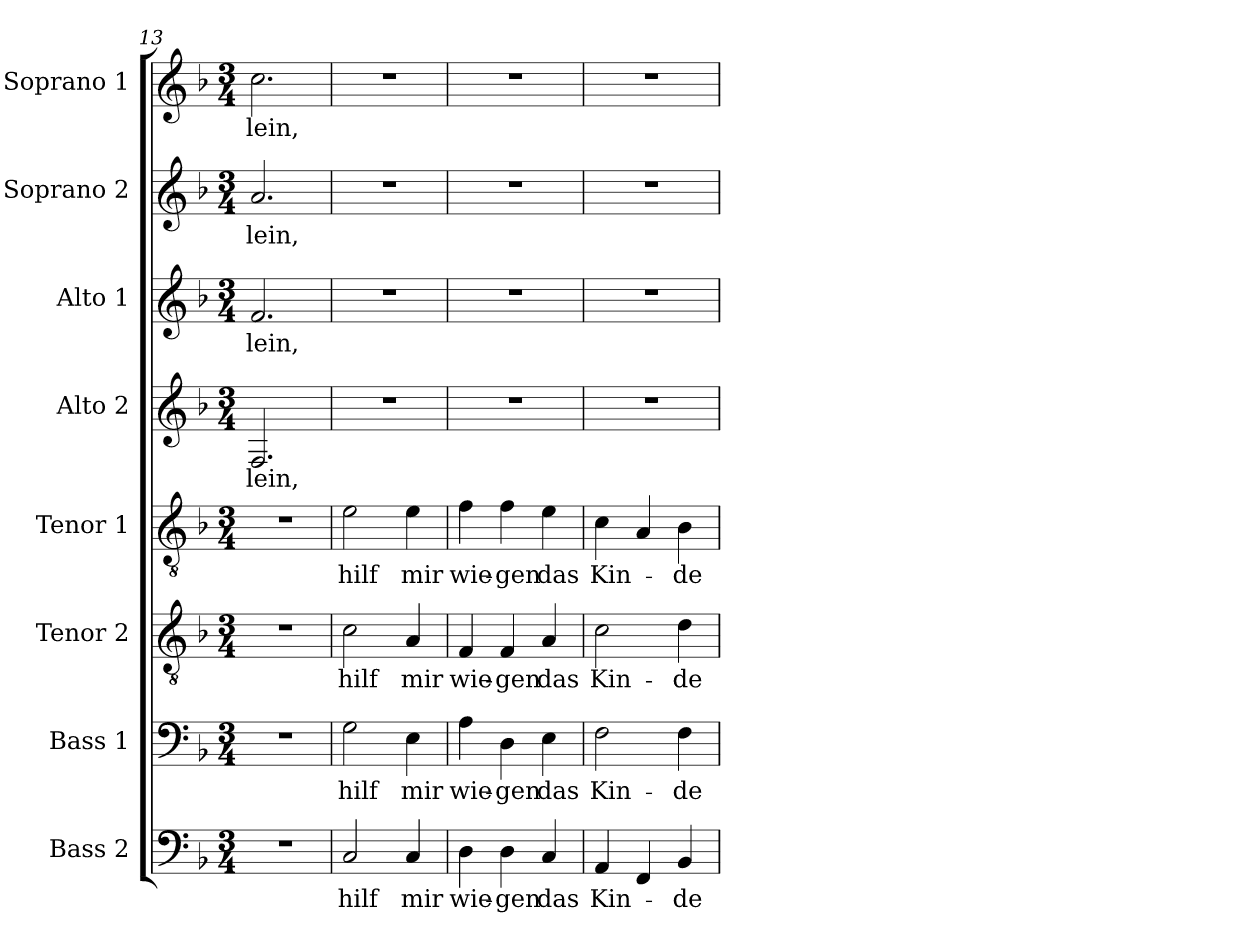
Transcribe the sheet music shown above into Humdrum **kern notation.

**kern	**text	**kern	**text	**kern	**text	**kern	**text	**kern	**text	**kern	**text	**kern	**text	**kern	**text
*part8	*part8	*part7	*part7	*part6	*part6	*part5	*part5	*part4	*part4	*part3	*part3	*part2	*part2	*part1	*part1
*staff8	*staff8	*staff7	*staff7	*staff6	*staff6	*staff5	*staff5	*staff4	*staff4	*staff3	*staff3	*staff2	*staff2	*staff1	*staff1
*I"Bass 2	*	*I"Bass 1	*	*I"Tenor 2	*	*I"Tenor 1	*	*I"Alto 2	*	*I"Alto 1	*	*I"Soprano 2	*	*I"Soprano 1	*
*I'B2	*	*I'B1	*	*I'T2	*	*I'T1	*	*I'A2	*	*I'A1	*	*I'S2	*	*I'S1	*
*clefF4	*	*clefF4	*	*clefGv2	*	*clefGv2	*	*clefG2	*	*clefG2	*	*clefG2	*	*clefG2	*
*	*	*	*	*ITrd7c12	*	*ITrd7c12	*	*	*	*	*	*	*	*	*
*k[b-]	*	*k[b-]	*	*k[b-]	*	*k[b-]	*	*k[b-]	*	*k[b-]	*	*k[b-]	*	*k[b-]	*
*F:	*	*F:	*	*F:	*	*F:	*	*F:	*	*F:	*	*F:	*	*F:	*
*M3/4	*	*M3/4	*	*M3/4	*	*M3/4	*	*M3/4	*	*M3/4	*	*M3/4	*	*M3/4	*
=13	=13	=13	=13	=13	=13	=13	=13	=13	=13	=13	=13	=13	=13	=13	=13
!LO:N:vis=1	!	!LO:N:vis=1	!	!LO:N:vis=1	!	!LO:N:vis=1	!	!	!	!	!	!	!	!	!
!	!	!	!	!	!	!	!	!	!LO:LY:b:color=#000000	!	!	!	!	!	!
!	!	!	!	!	!	!	!	!	!	!	!LO:LY:b:color=#000000	!	!	!	!
!	!	!	!	!	!	!	!	!	!	!	!	!	!LO:LY:b:color=#000000	!	!
!	!	!	!	!	!	!	!	!	!	!	!	!	!	!	!LO:LY:b:color=#000000
2.r	.	2.r	.	2.r	.	2.r	.	2.Fi/	-lein,	2.fi/	-lein,	2.ai/	-lein,	2.cci\	-lein,
=14	=14	=14	=14	=14	=14	=14	=14	=14	=14	=14	=14	=14	=14	=14	=14
!	!LO:LY:b:color=#000000	!	!	!	!	!	!	!	!	!	!	!	!	!	!
!	!	!	!LO:LY:b:color=#000000	!	!	!	!	!	!	!	!	!	!	!	!
!	!	!	!	!	!LO:LY:b:color=#000000	!	!	!	!	!	!	!	!	!	!
!	!	!	!	!	!	!	!LO:LY:b:color=#000000	!LO:N:vis=1	!	!LO:N:vis=1	!	!LO:N:vis=1	!	!LO:N:vis=1	!
2Ci/	hilf	2Gi\	hilf	2Ci\	hilf	2Ei\	hilf	2.r	.	2.r	.	2.r	.	2.r	.
!	!LO:LY:b:color=#000000	!	!	!	!	!	!	!	!	!	!	!	!	!	!
!	!	!	!LO:LY:b:color=#000000	!	!	!	!	!	!	!	!	!	!	!	!
!	!	!	!	!	!LO:LY:b:color=#000000	!	!	!	!	!	!	!	!	!	!
!	!	!	!	!	!	!	!LO:LY:b:color=#000000	!	!	!	!	!	!	!	!
4Ci/	mir	4Ei\	mir	4AAi/	mir	4Ei\	mir	.	.	.	.	.	.	.	.
=15	=15	=15	=15	=15	=15	=15	=15	=15	=15	=15	=15	=15	=15	=15	=15
!	!LO:LY:b:color=#000000	!	!	!	!	!	!	!	!	!	!	!	!	!	!
!	!	!	!LO:LY:b:color=#000000	!	!	!	!	!	!	!	!	!	!	!	!
!	!	!	!	!	!LO:LY:b:color=#000000	!	!	!	!	!	!	!	!	!	!
!	!	!	!	!	!	!	!LO:LY:b:color=#000000	!LO:N:vis=1	!	!LO:N:vis=1	!	!LO:N:vis=1	!	!LO:N:vis=1	!
4Di\	wie-	4Ai\	wie-	4FFi/	wie-	4Fi\	wie-	2.r	.	2.r	.	2.r	.	2.r	.
!	!LO:LY:b:color=#000000	!	!	!	!	!	!	!	!	!	!	!	!	!	!
!	!	!	!LO:LY:b:color=#000000	!	!	!	!	!	!	!	!	!	!	!	!
!	!	!	!	!	!LO:LY:b:color=#000000	!	!	!	!	!	!	!	!	!	!
!	!	!	!	!	!	!	!LO:LY:b:color=#000000	!	!	!	!	!	!	!	!
4Di\	-gen	4Di\	-gen	4FFi/	-gen	4Fi\	-gen	.	.	.	.	.	.	.	.
!	!LO:LY:b:color=#000000	!	!	!	!	!	!	!	!	!	!	!	!	!	!
!	!	!	!LO:LY:b:color=#000000	!	!	!	!	!	!	!	!	!	!	!	!
!	!	!	!	!	!LO:LY:b:color=#000000	!	!	!	!	!	!	!	!	!	!
!	!	!	!	!	!	!	!LO:LY:b:color=#000000	!	!	!	!	!	!	!	!
4Ci/	das	4Ei\	das	4AAi/	das	4Ei\	das	.	.	.	.	.	.	.	.
=16	=16	=16	=16	=16	=16	=16	=16	=16	=16	=16	=16	=16	=16	=16	=16
!	!LO:LY:b:color=#000000	!	!	!	!	!	!	!	!	!	!	!	!	!	!
!	!	!	!LO:LY:b:color=#000000	!	!	!	!	!	!	!	!	!	!	!	!
!	!	!	!	!	!LO:LY:b:color=#000000	!	!	!	!	!	!	!	!	!	!
!	!	!	!	!	!	!	!LO:LY:b:color=#000000	!LO:N:vis=1	!	!LO:N:vis=1	!	!LO:N:vis=1	!	!LO:N:vis=1	!
4AAi/	Kin-	2Fi\	Kin-	2Ci\	Kin-	4Ci\	Kin-	2.r	.	2.r	.	2.r	.	2.r	.
4FFi/	.	.	.	.	.	4AAi/	.	.	.	.	.	.	.	.	.
!	!LO:LY:b:color=#000000	!	!	!	!	!	!	!	!	!	!	!	!	!	!
!	!	!	!LO:LY:b:color=#000000	!	!	!	!	!	!	!	!	!	!	!	!
!	!	!	!	!	!LO:LY:b:color=#000000	!	!	!	!	!	!	!	!	!	!
!	!	!	!	!	!	!	!LO:LY:b:color=#000000	!	!	!	!	!	!	!	!
4BB-i/	-de-	4Fi\	-de-	4Di\	-de-	4BB-i\	-de-	.	.	.	.	.	.	.	.
=	=	=	=	=	=	=	=	=	=	=	=	=	=	=	=
*-	*-	*-	*-	*-	*-	*-	*-	*-	*-	*-	*-	*-	*-	*-	*-
